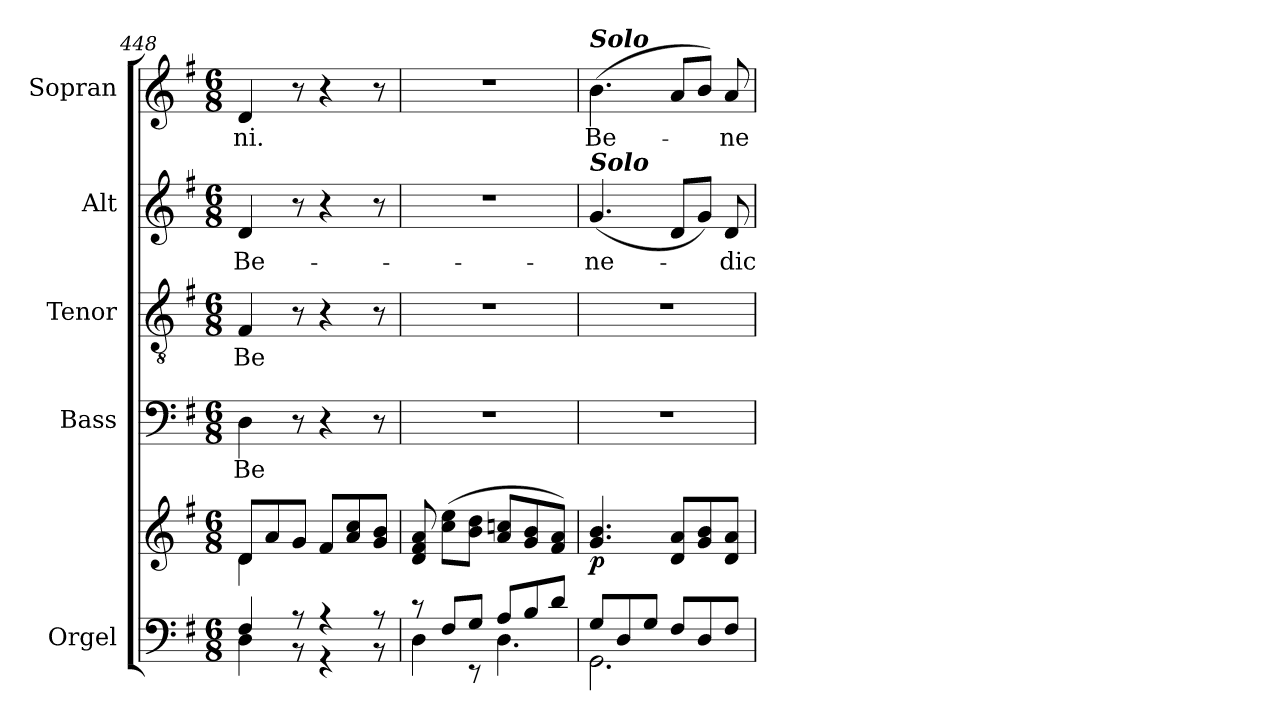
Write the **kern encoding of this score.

**kern	**kern	**dynam	**kern	**text	**kern	**text	**kern	**text	**kern	**text
*part5	*part5	*part5	*part4	*part4	*part3	*part3	*part2	*part2	*part1	*part1
*staff6	*staff5	*staff5/6	*staff4	*staff4	*staff3	*staff3	*staff2	*staff2	*staff1	*staff1
*I"Orgel	*	*	*I"Bass	*	*I"Tenor	*	*I"Alt	*	*I"Sopran	*
*I'Org.	*	*	*I'B.	*	*I'T.	*	*I'A.	*	*I'S.	*
*clefF4	*clefG2	*	*clefF4	*	*clefGv2	*	*clefG2	*	*clefG2	*
*k[f#]	*k[f#]	*	*k[f#]	*	*k[f#]	*	*k[f#]	*	*k[f#]	*
*G:	*G:	*	*G:	*	*G:	*	*G:	*	*G:	*
*M6/8	*M6/8	*	*M6/8	*	*M6/8	*	*M6/8	*	*M6/8	*
=448	=448	=448	=448	=448	=448	=448	=448	=448	=448	=448
*^	*^	*	*	*	*	*	*	*	*	*
!	!	!	!	!	!	!LO:LY:b	!	!LO:LY:b	!	!LO:LY:b	!	!LO:LY:b
4F#/	4D\	8d/L	4d\	.	4D\	Be-	4F#/	Be-	4d/	Be-	4d/	-ni.
.	.	8a/	.	.	.	.	.	.	.	.	.	.
8r	8r	8g/J	2ryy	.	8r	.	8r	.	8r	.	8r	.
4r	4r	8f#/L	.	.	4r	.	4r	.	4r	.	4r	.
.	.	8a/ 8cc/	.	.	.	.	.	.	.	.	.	.
8r	8r	8g/ 8b/J	.	.	8r	.	8r	.	8r	.	8r	.
*	*	*v	*v	*	*	*	*	*	*	*	*	*
=449	=449	=449	=449	=449	=449	=449	=449	=449	=449	=449	=449
8rc	4D\	8d/ 8f#/ 8a/	.	2.r	.	2.r	.	2.r	.	2.r	.
8F#/L	.	(>8cc\ 8ee\L	.	.	.	.	.	.	.	.	.
8G/J	8rEE	8b\ 8dd\J	.	.	.	.	.	.	.	.	.
8A/L	4.D\	8a/ 8ccn/L	.	.	.	.	.	.	.	.	.
8B/	.	8g/ 8b/	.	.	.	.	.	.	.	.	.
8d/J	.	8f#/ 8a/J)	.	.	.	.	.	.	.	.	.
=450	=450	=450	=450	=450	=450	=450	=450	=450	=450	=450	=450
!	!	!	!	!	!	!	!	!	!	!LO:TX:a:Bi:t=Solo	!
!	!	!	!	!	!	!	!	!LO:TX:a:Bi:t=Solo	!	!	!
!	!	!	!LO:DY:b	!	!	!	!	!	!LO:LY:b	!	!LO:LY:b
8G/L	2.GG\	4.g/ 4.b/	p	2.r	.	2.r	.	(<4.g/	-ne-	(>4.b\	Be-
8D/	.	.	.	.	.	.	.	.	.	.	.
8G/J	.	.	.	.	.	.	.	.	.	.	.
8F#/L	.	8d/ 8a/L	.	.	.	.	.	8d/L	.	8a/L	.
8D/	.	8g/ 8b/	.	.	.	.	.	8g/J)	.	8b/J)	.
!	!	!	!	!	!	!	!	!	!LO:LY:b	!	!LO:LY:b
8F#/J	.	8d/ 8a/J	.	.	.	.	.	8d/	-dic-	8a/	-ne-
*v	*v	*	*	*	*	*	*	*	*	*	*
=	=	=	=	=	=	=	=	=	=	=
*-	*-	*-	*-	*-	*-	*-	*-	*-	*-	*-
